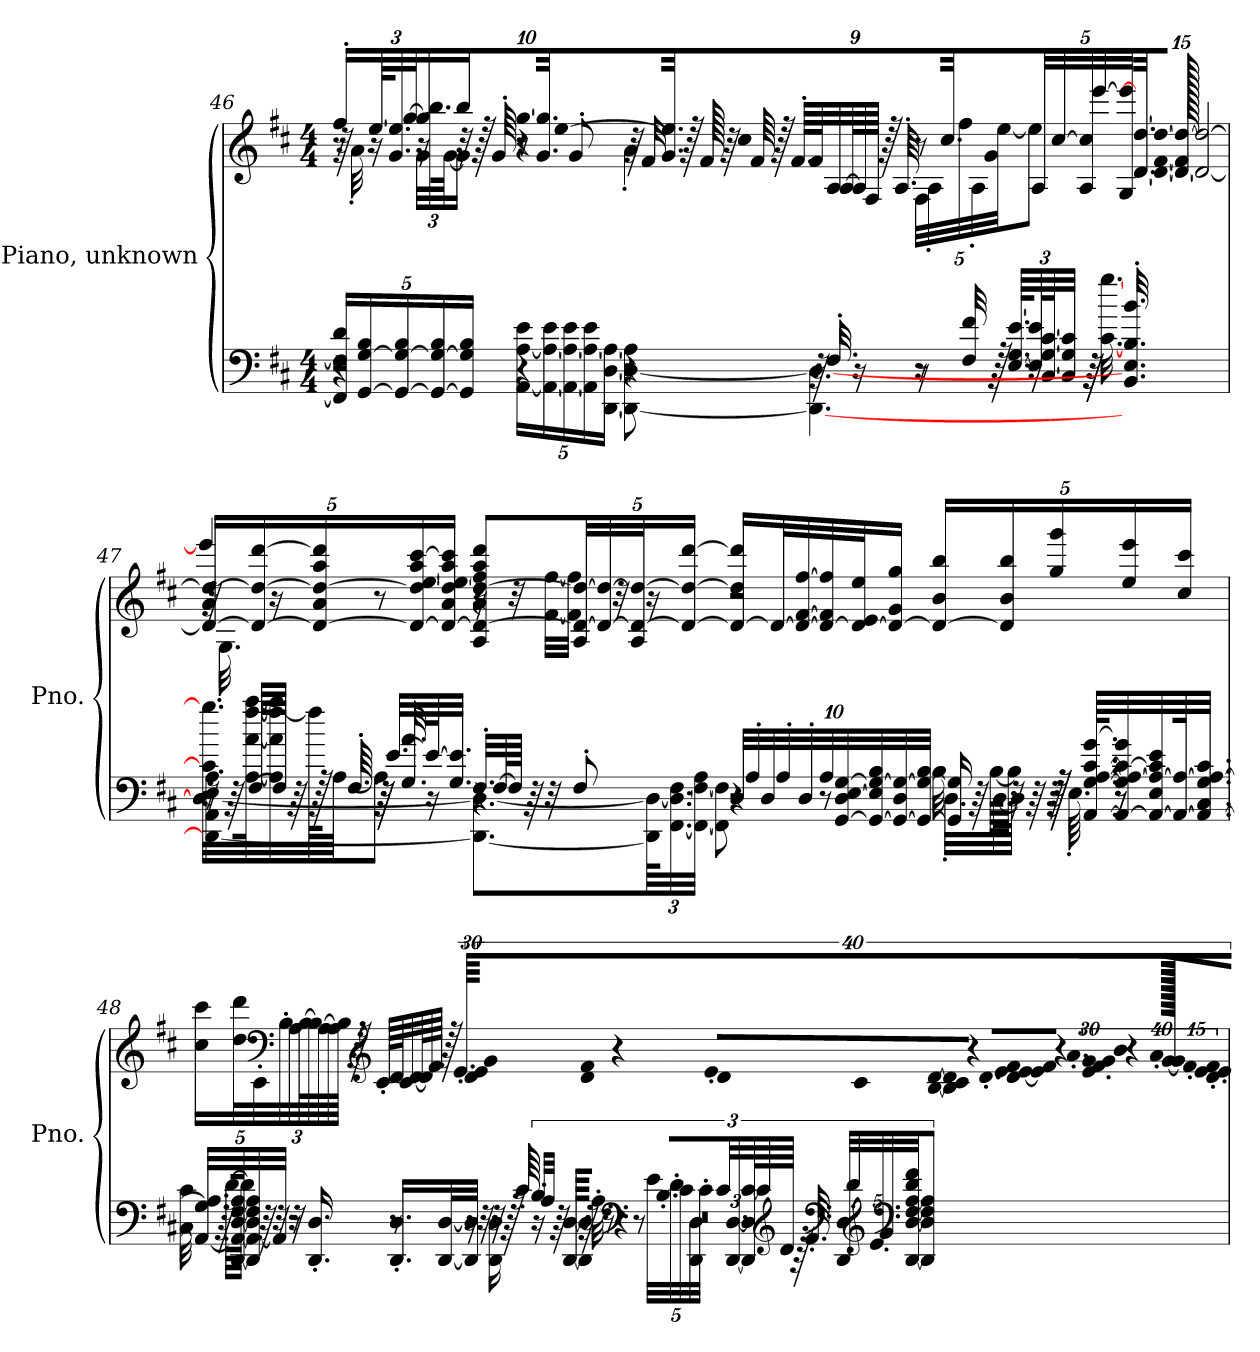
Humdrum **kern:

**kern	**kern
*part1	*part1
*staff2	*staff1
*I"Piano, unknown	*
*I'Pno.	*
!!LO:LB:g=z
*clefF4	*clefG2
*k[f#c#]	*k[f#c#]
*M4/4	*M4/4
=46	=46
*^	*
*	*^	*
*	*	*Xbrackettup	*
*	*	*^	*^
*	*	*	*	*	*^
1r	2r	20FF#/] 20F#/] 20d/LL	4r	16ff#'/LL	64r	8r
.	.	.	.	.	32.a'\	.
.	.	[20GG/ [20G/ 20B/	.	.	.	.
*	*	*	*	*Xbrackettup	*	*
.	.	.	.	[96ee/KL	16r	.
.	.	.	.	48.g/ 48.ee/]	.	.
.	.	20GG/_ 20G/_ 20B/	.	.	.	.
.	.	.	.	[48gg/J	.	.
.	.	.	.	16gg/]	48g\LLL	16r
.	.	.	.	.	48.bb\	.
.	.	20GG/_ 20G/_ 20B/	.	.	.	.
.	.	.	.	.	[96g\JK	.
.	.	.	.	16bb/	16g\JJ]	32r
.	.	20GG/] 20G/] 20B/JJ	.	.	.	.
.	.	.	.	.	.	128r
.	.	.	.	.	.	64.g'/
!	!	!	!	!LO:N:vis=64	!	!
.	.	4r	[20AA\ [20A\ 20e\LL	[640%9gg/KL	4r	8r
.	.	.	.	36.g/ 36.gg/]	.	.
.	.	.	20AA\_ 20A\_ 20e\	.	.	.
!	!	!	!	!LO:N:vis=64	!	!
.	.	.	.	[640%9ee/K	.	.
.	.	.	.	36.g/ 36.ee/]	.	.
.	.	.	20AA\_ 20A\_ 20e\	.	.	.
!	!	!	!	!LO:N:vis=32	!	!
.	.	.	.	1920%53cc#/	.	.
.	.	.	.	.	.	8g'/
.	.	.	.	36.cc#/	.	.
.	.	.	20AA\] 20A\_ 20e\	.	.	.
!	!	!	!	!LO:N:vis=64	!	!
.	.	.	.	640%9g/K	.	.
.	.	.	.	[36.d/ [36.dd/	.	.
.	.	.	[20DD\ [20D\ 20A\_JJ	.	.	.
.	.	.	.	960%13d/_ [960%13f#/ 960%13dd/_JJJk	.	.
.	4r	8r	8DD\_ 8D\_ 8A\]	1920d/_ 1920f#/] 1920dd/_	4a'\	64r
.	.	.	.	2d/_ 2dd/_	.	.
.	.	.	.	.	.	32f#/
.	.	.	.	.	.	128r
.	.	.	.	.	.	128f#/
.	.	.	.	.	.	64r
.	.	.	.	.	.	64f#/
.	.	.	.	.	.	128r
.	.	.	.	.	.	64.f#'/LLLL
.	.	64r	4.DD\_ 4.D\_	.	.	64f#/J
.	.	32.F#'/	.	.	.	32A/
.	.	.	.	.	.	[64A/L
.	.	16r	.	.	.	64A/]
.	.	.	.	.	.	64F#/JJJJ
.	.	.	.	.	.	128r
.	.	.	.	.	.	64.A'/
.	8r	16r	.	.	40F#\LLL	8r
.	.	.	.	.	40A'\	.
.	.	.	.	.	40ff#\	.
.	.	32F#/ 32f#/	.	.	.	.
.	.	.	.	.	40A'\	.
.	.	128r	.	.	.	.
.	.	.	.	.	[40ee\JJ	.
.	.	[64.E/ 64.G/ [64.e/KLLL	.	.	.	.
.	16r	48E/] 48e/]	.	.	8ee\J]	40A/LLL
.	.	[96C#/ [96G/ [96c#/K	.	.	.	.
.	.	.	.	.	.	[40cc#/
.	.	32C#/] 32G/] 32c#/]JJJ	.	.	.	.
.	.	.	.	.	.	40A/ 40cc#/]
.	64r	64r	.	.	.	.
.	.	.	.	.	.	[40eee/
.	[32.c#\ [32.gg\	32.BB/' 32.E/' 32.B/' 32.b/'	.	.	.	.
.	.	.	.	.	.	40G/ 40eee/_JJJ
1920ryy	1920ryy	1920ryy	1920ryy	.	1920ryy	1920ryy
!!LO:LB:g=z	!!	!!
=47	=47	=47	=47	=47	=47	=47
8r	32.c#\] 32.gg\]LLL	32r	4DD\_ 4AA\ 4D\_ 4E\ 4A\	20d/_ 20a/ 20dd/_LL	64r	4eee/]
.	.	.	.	.	32.G'\	.
.	.	64r	.	.	.	.
.	[64A\ [64a\ [64ff#\ [64aa\K	[64F#/LLLL	.	.	.	.
.	.	.	.	20d/_ 20dd/_ [20ddd/	.	.
.	32A\] 32a\] 32ff#\_ 32aa\]	64F#/JJJJ]	.	.	16r	.
.	.	64r	.	.	.	.
.	128ff#\KL]	128r	.	.	.	.
.	.	.	.	20d/_ 20a/ 20dd/_ 20aa/ 20ddd/]	.	.
.	[64.A\JJJ	64.F#'/	.	.	.	.
64r	8A\J]	64r	.	.	8r	.
32.G/' 32.a/'	.	[32.e/LLL	.	.	.	.
.	.	.	.	20d/_ 20dd/_ [20ee/ 20aa/ [20ccc#/	.	.
16r	.	64e/K_	.	.	.	.
.	.	.	.	20d/_ 20a/ 20dd/_ 20ee/] 20aa/ 20ccc#/]JJ	.	.
.	.	32.G/ 32.e/]JJJ	.	.	.	.
4r	4r	32.F#'/LLL	8.DD\_ 8.D\_L	8A/ 8d/_ 8a/ 8dd/_ 8ff#/ 8aa/ 8ddd/L	16r	4r
.	.	[64F#/L	.	.	.	.
.	.	64F#/JJJJ]	.	.	32r	.
.	.	64r	.	.	.	.
.	.	32r	.	.	[32f#\ [32ff#\LLL	.
.	.	8F#'/	.	40A/ 40d/_ 40dd/_LL	32f#\] 32ff#\]JJJ	.
.	.	.	.	40d/_ 40dd/_	.	.
.	.	.	.	.	32r	.
.	.	.	.	40A/ 40d/_ 40dd/_J	.	.
.	.	.	96DD\] 96D\_KLL	.	16r	.
.	.	.	[48.FF#\ 48.D\] [48.F#\	.	.	.
.	.	.	.	20d/_ 20dd/_ [20ddd/JJ	.	.
.	.	.	48FF#\_ 48F#\_ 48A\JJJ	.	.	.
2r	4r	40D/LLL	8FF#\] 8F#\]	16d/_ 16dd/] 16ddd/]LL	2r	2r
.	.	40A'/	.	.	.	.
.	.	40D/	.	.	.	.
.	.	.	.	32d/L_	.	.
.	.	40A'/	.	.	.	.
.	.	.	.	32d/_ [32f#/ [32ff#/	.	.
.	.	40D'/	.	.	.	.
.	.	40A/	8r	32d/_ 32f#/] 32ff#/]	.	.
.	.	[40GG/ 40D/ [40E/ [40G/	.	.	.	.
.	.	.	.	32d/_ 32e/ 32ee/J	.	.
.	.	40GG/_ 40E/] 40G/_ 40B/	.	.	.	.
.	.	.	.	16d/_ 16g/ 16gg/JJ	.	.
.	.	40GG/_ 40D/ 40G/_	.	.	.	.
.	.	40GG/_ 40G/_ 40B/JJJ	.	.	.	.
.	32B\	16GG/] 16G/]	32.D'\LLL	20d/_ 20b/ 20bb/LL	.	.
.	64r	.	.	.	.	.
.	[64B\KLLL	.	[64D\L	.	.	.
.	.	.	.	20d/] 20b/ 20bb/	.	.
.	32B\JJJ]	32r	64D\JJJJ]	.	.	.
.	.	.	64r	.	.	.
.	32r	128r	128r	.	.	.
.	.	.	.	20gg/ 20ggg/	.	.
.	.	[64.AA/ [64.G/ [64.A/ [64.c#/ [64.g/KLLL	64.E'\	.	.	.
.	8r	32AA/_ 32G/] 32A/_ 32c#/_ 32g/]	8r	.	.	.
.	.	.	.	20ee/ 20eee/	.	.
.	.	32AA/_ 32E/ 32A/_ 32c#/] 32e/	.	.	.	.
.	.	64AA/_ 64A/_K	.	.	.	.
.	.	.	.	20cc#/ 20ccc#/JJ	.	.
.	.	32.AA/_ 32.C#/ 32.G/ 32.A/_ 32.c#/JJJ	.	.	.	.
*	*	*v	*v	*	*	*
*	*	*	*v	*v	*v
!!LO:LB:g=z
=48	=48	=48	=48
1r	32.AA/_ 32.G/ 32.A/]LLL	32C#\ 32c#\	20cc#\ 20ccc#\LL
.	.	64r	.
.	[64DD/ 64AA/_ [64D/ [64F#/ [64A/K	[64d\LLLL	.
.	.	.	40dd\ 40ddd\L
.	32DD/] 32AA/_ 32D/] 32F#/] 32A/]	64d\JJJJ]	.
.	.	.	40c#'\
.	.	64r	.
.	32AA/JJJ]	32r	.
*	*	*	*clefF4
.	.	.	40B'\
.	32r	8r	48A\
.	.	.	[96B\L
.	16.DD/' 16.D/'	.	64B\]
.	.	.	[64A\
.	.	.	64A\]
.	.	.	64B\JJJJ
.	.	.	128r
*	*	*	*clefG2
.	.	.	64.c#'/LLLL
.	16.DD/' 16.D/'LL	8r	64d/J
.	.	.	32c#/
.	.	.	[64d/L
.	.	.	64d/]
.	.	.	64f#/JJJJ
.	[32DD/ [32D/L	.	128r
.	.	.	64.e'/LLLL
*	*	*	*brackettup
!	!	!	!LO:N:vis=64
.	32DD/] 32D/]JJJ	16r	960%17d/J
!	!	!	!LO:N:vis=32
.	.	.	640%23e/
.	32r	.	.
!	!	!	!LO:N:vis=64
.	.	.	960%17g/L
.	32r	16DD\ 16D\	.
!	!	!	!LO:N:vis=64
.	.	.	960%17d/ 960%17f#/JJJJ
!	!	!	!LO:N:vis=64
.	.	.	960%17r
.	128r	.	.
.	64.c#'/	.	.
.	.	.	1920ryy
!	!	!	!LO:N:vis=64
.	.	.	960%17e'/LLLL
*	*brackettup	*	*
.	48B/LLL	16r	64d/J
.	.	.	32c#/
.	48A/JJJ	.	.
.	96r	.	.
.	.	.	[64B/ [64d/L
.	[96DD/ [96D/KLLL	.	.
.	32DD/] 32D/]JJJ	64r	64B/] 64d/]
.	.	32.A'\	64c#/JJJJ
.	128r	.	128r
.	64.B'/KLLL	.	64.d'/LLLL
*	*Xbrackettup	*	*
.	48c#/	8r	64e/J
.	.	.	32d/ 32f#/
.	[48.DD/ [48.D/	.	.
.	.	.	[64e/L
.	96DD/] 96D/] [96c#/L	.	.
.	64c#/]	.	64e/]
*clefG2	*	*	*
.	64d/JJJJ	.	64f#/JJJJ
.	128r	.	128r
.	64.f#'/	.	64.a'/LLLL
*clefF4	*	*	*
!	!	!	!LO:N:vis=64
.	40DD/ 40D/LLL	8r	960%17e/ 960%17g/J
!	!	!	!LO:N:vis=32
.	.	.	640%23f#/
.	40d'/	.	.
*clefG2	*	*	*
.	40e/	.	.
!	!	!	!LO:N:vis=64
.	.	.	960%17g'/L
!	!	!	!LO:N:vis=64
.	.	.	960%17b/JJJJ
.	40g'/	.	.
!	!	!	!LO:N:vis=64
.	.	.	960%17r
*clefF4	*	*	*
.	[40DD/ [40D/ [40F#/ [40A/ 40d/ 40f#/JJ	.	.
.	.	.	1920ryy
!	!	!	!LO:N:vis=64
.	.	.	960%17a'/KLLL
.	8DD/] 8D/] 8F#/_ 8A/_J	40e\LLL	[1920g/
.	.	.	1920%47g/]
.	.	40d'\	40f#'/
.	.	40c#\	40e/
.	.	40DD\ 40D\	40d/' 40f#/'
.	.	40c#'\JJJ	40e'/JJJ
*v	*v	*v	*
=	=
*-	*-
